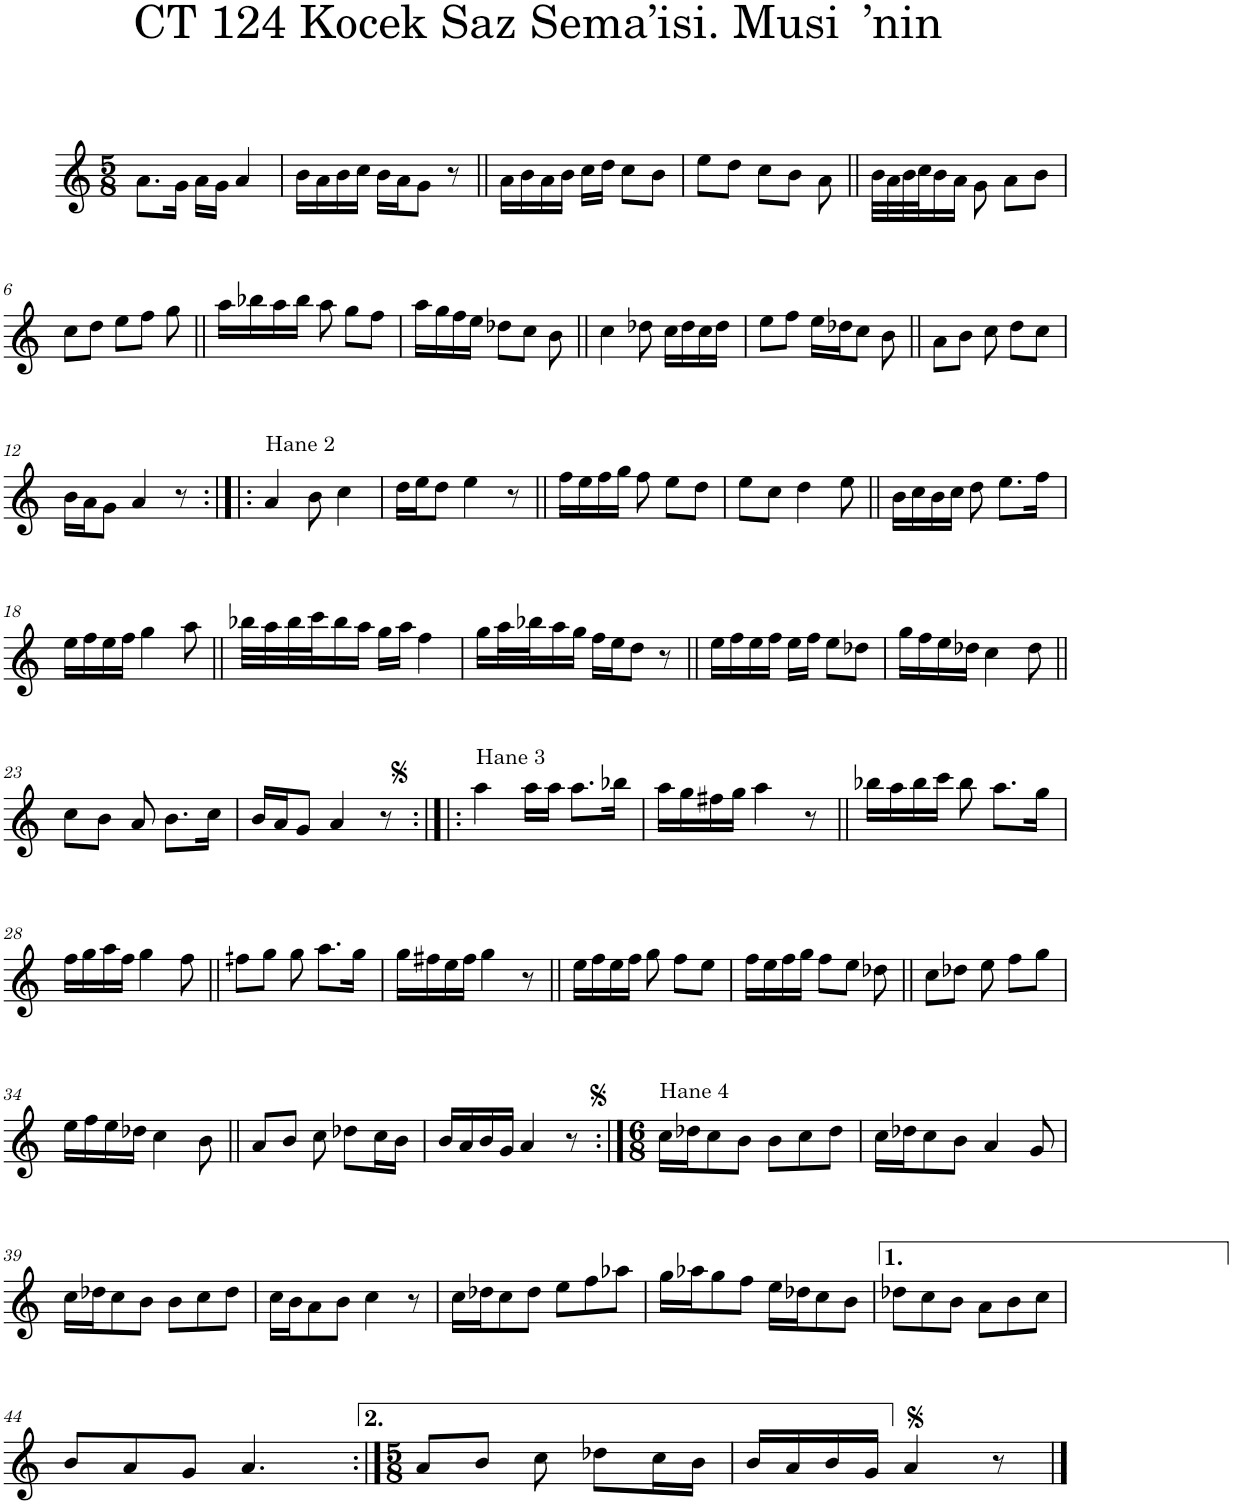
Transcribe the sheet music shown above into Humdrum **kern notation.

**kern
*part1
*staff1
*I"Piano
*I'Pno.
*clefG2
*k[]
*M5/8
=1
8.a\L
16g\Jk
16a\LL
16g\JJ
4a/
=2
16b\LL
16a\
16b\
16cc\JJ
16b\LL
16a\J
8g\J
8r
=3||
16a\LL
16b\
16a\
16b\JJ
16cc\LL
16dd\JJ
8cc\L
8b\J
=4
8ee\L
8dd\J
8cc\L
8b\J
8a\
=5||
32b\LLL
32a\
32b\
32cc\J
16b\
16a\JJ
8g\
8a\L
8b\J
!!LO:LB:g=z
=6
8cc\L
8dd\J
8ee\L
8ff\J
8gg\
=7||
16aa\LL
16bb-X\
16aa\
16bb-\JJ
8aa\
8gg\L
8ff\J
=8
16aa\LL
16gg\
16ff\
16ee\JJ
8dd-X\L
8cc\J
8b\
=9||
4cc\
8dd-X\
16cc\LL
16dd-\
16cc\
16dd-\JJ
=10
8ee\L
8ff\J
16ee\LL
16dd-X\J
8cc\J
8b\
=11||
8a\L
8b\J
8cc\
8dd\L
8cc\J
!!LO:LB:g=z
=12
16b\LL
16a\J
8g\J
4a/
8r
=13:|!|:
!LO:TX:a:t=Hane 2
4a/
8b\
4cc\
=14
16dd\LL
16ee\J
8dd\J
4ee\
8r
=15||
16ff\LL
16ee\
16ff\
16gg\JJ
8ff\
8ee\L
8dd\J
=16
8ee\L
8cc\J
4dd\
8ee\
=17||
16b\LL
16cc\
16b\
16cc\JJ
8dd\
8.ee\L
16ff\Jk
!!LO:LB:g=z
=18
16ee\LL
16ff\
16ee\
16ff\JJ
4gg\
8aa\
=19||
32bb-X\LLL
32aa\
32bb-\
32ccc\J
16bb-\
16aa\JJ
16gg\LL
16aa\JJ
4ff\
=20
16gg\LL
32aa\L
32bb-X\J
16aa\
16gg\JJ
16ff\LL
16ee\J
8dd\J
8r
=21||
16ee\LL
16ff\
16ee\
16ff\JJ
16ee\LL
16ff\JJ
8ee\L
8dd-X\J
=22
16gg\LL
16ff\
16ee\
16dd-X\JJ
4cc\
8dd-\
!!LO:LB:g=z
=23||
8cc\L
8b\J
8a/
8.b\L
16cc\Jk
=24
16b/LL
16a/J
8g/J
4a/
8r
=25:|!|:
!LO:TX:a:t=Hane 3
4aa\
16aa\LL
16aa\JJ
8.aa\L
16bb-X\Jk
=26
16aa\LL
16gg\
16ff#X\
16gg\JJ
4aa\
8r
=27||
16bb-X\LL
16aa\
16bb-\
16ccc\JJ
8bb-\
8.aa\L
16gg\Jk
!!LO:LB:g=z
=28
16ff\LL
16gg\
16aa\
16ff\JJ
4gg\
8ff\
=29||
8ffn\L
8gg\J
8gg\
8.aa\L
16gg\Jk
=30
16gg\LL
16ff#X\
16ee\
16ff#\JJ
4gg\
8r
=31||
16ee\LL
16ff\
16ee\
16ff\JJ
8gg\
8ff\L
8ee\J
=32
16ff\LL
16ee\
16ff\
16gg\JJ
8ff\L
8ee\J
8dd-X\
=33||
8cc\L
8dd-X\J
8ee\
8ff\L
8gg\J
!!LO:LB:g=z
=34
16ee\LL
16ff\
16ee\
16dd-X\JJ
4cc\
8b\
=35||
8a/L
8b/J
8cc\
8dd-X\L
16cc\L
16b\JJ
=36
16b/LL
16a/
16b/
16g/JJ
4a/
8r
=37:|!
*M6/8
!LO:TX:a:t=Hane 4
16cc\LL
16dd-X\J
8cc\
8b\J
8b\L
8cc\
8dd-\J
=38
16cc\LL
16dd-X\J
8cc\
8b\J
4a/
8g/
!!LO:LB:g=z
=39
16cc\LL
16dd-X\J
8cc\
8b\J
8b\L
8cc\
8dd-\J
=40
16cc\LL
16b\J
8a\
8b\J
4cc\
8r
=41
16cc\LL
16dd-X\J
8cc\
8dd-\J
8ee\L
8ff\
8aa-X\J
=42
16gg\LL
16aa-X\J
8gg\
8ff\J
16ee\LL
16dd-X\J
8cc\
8b\J
=43
8dd-X\L
8cc\
8b\J
8a\L
8b\
8cc\J
!!LO:LB:g=z
=44
8b/L
8a/
8g/J
4.a/
=45:|!
*M5/8
8a/L
8b/J
8cc\
8dd-X\L
16cc\L
16b\JJ
=46
16b/LL
16a/
16b/
16g/JJ
4a/
8r
==
*-
